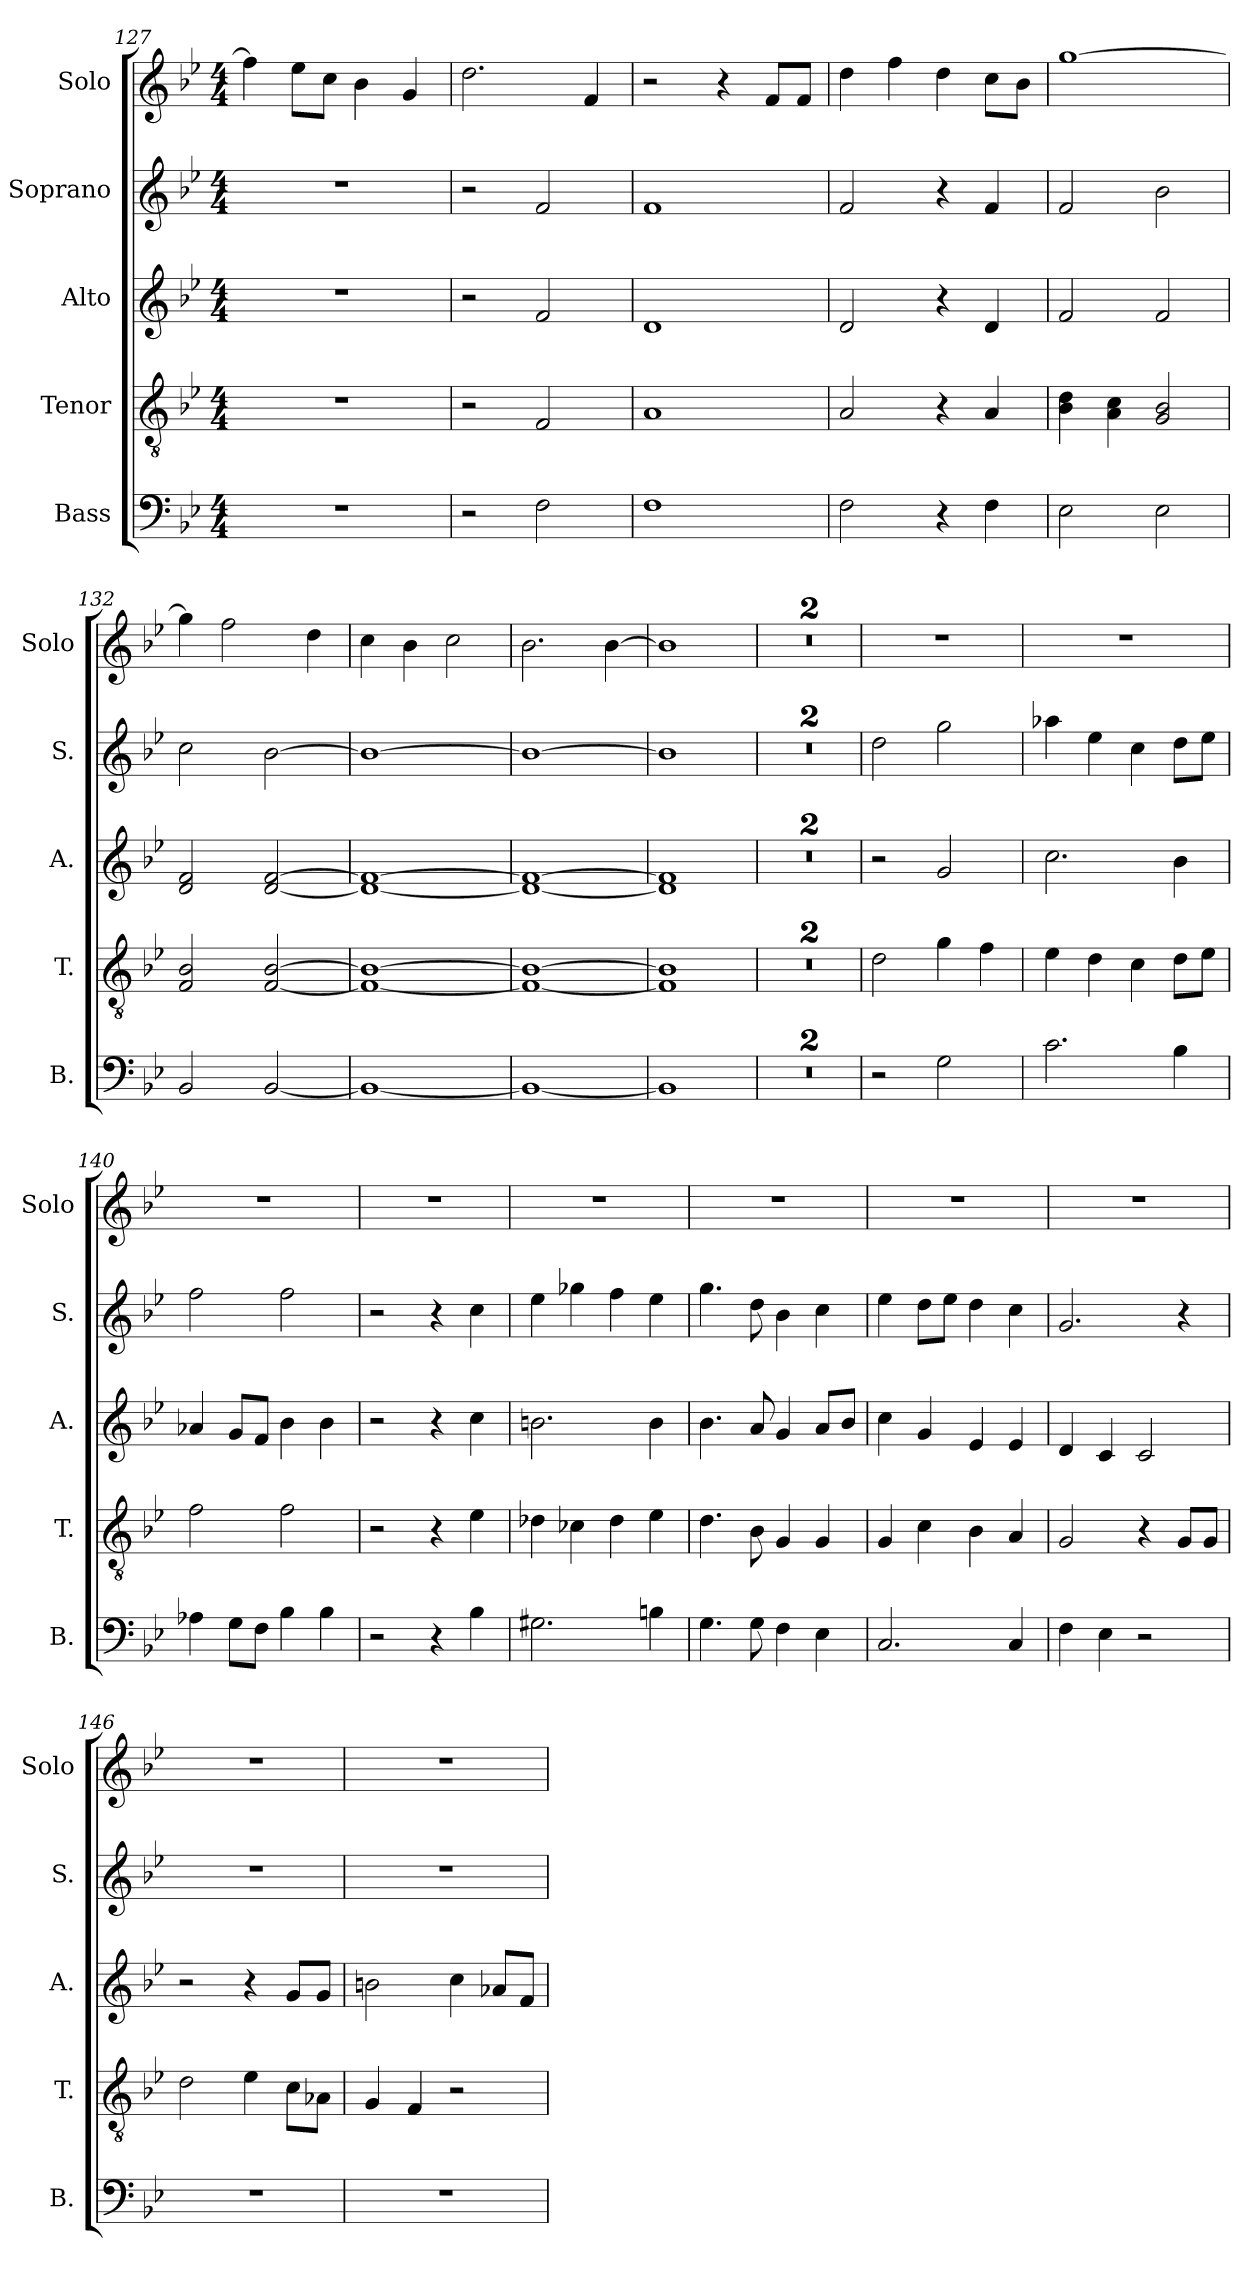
**kern	**kern	**kern	**kern	**kern
*part5	*part4	*part3	*part2	*part1
*staff5	*staff4	*staff3	*staff2	*staff1
*I"Bass	*I"Tenor	*I"Alto	*I"Soprano	*I"Solo
*I'B.	*I'T.	*I'A.	*I'S.	*I'Solo
*clefF4	*clefGv2	*clefG2	*clefG2	*clefG2
*k[b-e-]	*k[b-e-]	*k[b-e-]	*k[b-e-]	*k[b-e-]
*M4/4	*M4/4	*M4/4	*M4/4	*M4/4
=127	=127	=127	=127	=127
1r	1r	1r	1r	4ff\]
.	.	.	.	8ee-\L
.	.	.	.	8cc\J
.	.	.	.	4b-\
.	.	.	.	4g/
!!LO:LB:g=z
=128	=128	=128	=128	=128
2r	2r	2r	2r	2.dd\
2F\	2F/	2f/	2f/	.
.	.	.	.	4f/
=129	=129	=129	=129	=129
1F	1A	1d	1f	2r
.	.	.	.	4r
.	.	.	.	8f/L
.	.	.	.	8f/J
=130	=130	=130	=130	=130
2F\	2A/	2d/	2f/	4dd\
.	.	.	.	4ff\
4r	4r	4r	4r	4dd\
4F\	4A/	4d/	4f/	8cc\L
.	.	.	.	8b-\J
=131	=131	=131	=131	=131
2E-\	4B-\ 4d\	2f/	2f/	[1gg
.	4A\ 4c\	.	.	.
2E-\	2G/ 2B-/	2f/	2b-\	.
=132	=132	=132	=132	=132
2BB-/	2F/ 2B-/	2d/ 2f/	2cc\	4gg\]
.	.	.	.	2ff\
[2BB-/	[2F/ [2B-/	[2d/ [2f/	[2b-\	.
.	.	.	.	4dd\
=133	=133	=133	=133	=133
1BB-_	1F_ 1B-_	1d_ 1f_	1b-_	4cc\
.	.	.	.	4b-\
.	.	.	.	2cc\
=134	=134	=134	=134	=134
1BB-_	1F_ 1B-_	1d_ 1f_	1b-_	2.b-\
.	.	.	.	[4b-\
!!LO:PB:g=z
=135	=135	=135	=135	=135
1BB-]	1F] 1B-]	1d] 1f]	1b-]	1b-]
=136	=136	=136	=136	=136
1r	1r	1r	1r	1r
=137	=137	=137	=137	=137
1r	1r	1r	1r	1r
=138	=138	=138	=138	=138
2r	2d\	2r	2dd\	1r
2G\	4g\	2g/	2gg\	.
.	4f\	.	.	.
=139	=139	=139	=139	=139
2.c\	4e-\	2.cc\	4aa-X\	1r
.	4d\	.	4ee-\	.
.	4c\	.	4cc\	.
4B-\	8d\L	4b-\	8dd\L	.
.	8e-\J	.	8ee-\J	.
=140	=140	=140	=140	=140
4A-X\	2f\	4a-X/	2ff\	1r
8G\L	.	8g/L	.	.
8F\J	.	8f/J	.	.
4B-\	2f\	4b-\	2ff\	.
4B-\	.	4b-\	.	.
=141	=141	=141	=141	=141
2r	2r	2r	2r	1r
4r	4r	4r	4r	.
4B-\	4e-\	4cc\	4cc\	.
!!LO:LB:g=z
=142	=142	=142	=142	=142
2.G#X\	4d-X\	2.bn\	4ee-\	1r
.	4c-X\	.	4gg-X\	.
.	4d-\	.	4ff\	.
4Bn\	4e-\	4b\	4ee-\	.
=143	=143	=143	=143	=143
4.G\	4.d\	4.b-\	4.gg\	1r
8G\	8B-\	8a/	8dd\	.
4F\	4G/	4g/	4b-\	.
4E-\	4G/	8a/L	4cc\	.
.	.	8b-/J	.	.
=144	=144	=144	=144	=144
2.C/	4G/	4cc\	4ee-\	1r
.	4c\	4g/	8dd\L	.
.	.	.	8ee-\J	.
.	4B-\	4e-/	4dd\	.
4C/	4A/	4e-/	4cc\	.
=145	=145	=145	=145	=145
4F\	2G/	4d/	2.g/	1r
4E-\	.	4c/	.	.
2r	4r	2c/	.	.
.	8G/L	.	4r	.
.	8G/J	.	.	.
=146	=146	=146	=146	=146
1r	2d\	2r	1r	1r
.	4e-\	4r	.	.
.	8c\L	8g/L	.	.
.	8A-X\J	8g/J	.	.
!!LO:LB:g=z
=147	=147	=147	=147	=147
1r	4G/	2bn\	1r	1r
.	4F/	.	.	.
.	2r	4cc\	.	.
.	.	8a-X/L	.	.
.	.	8f/J	.	.
=	=	=	=	=
*-	*-	*-	*-	*-
